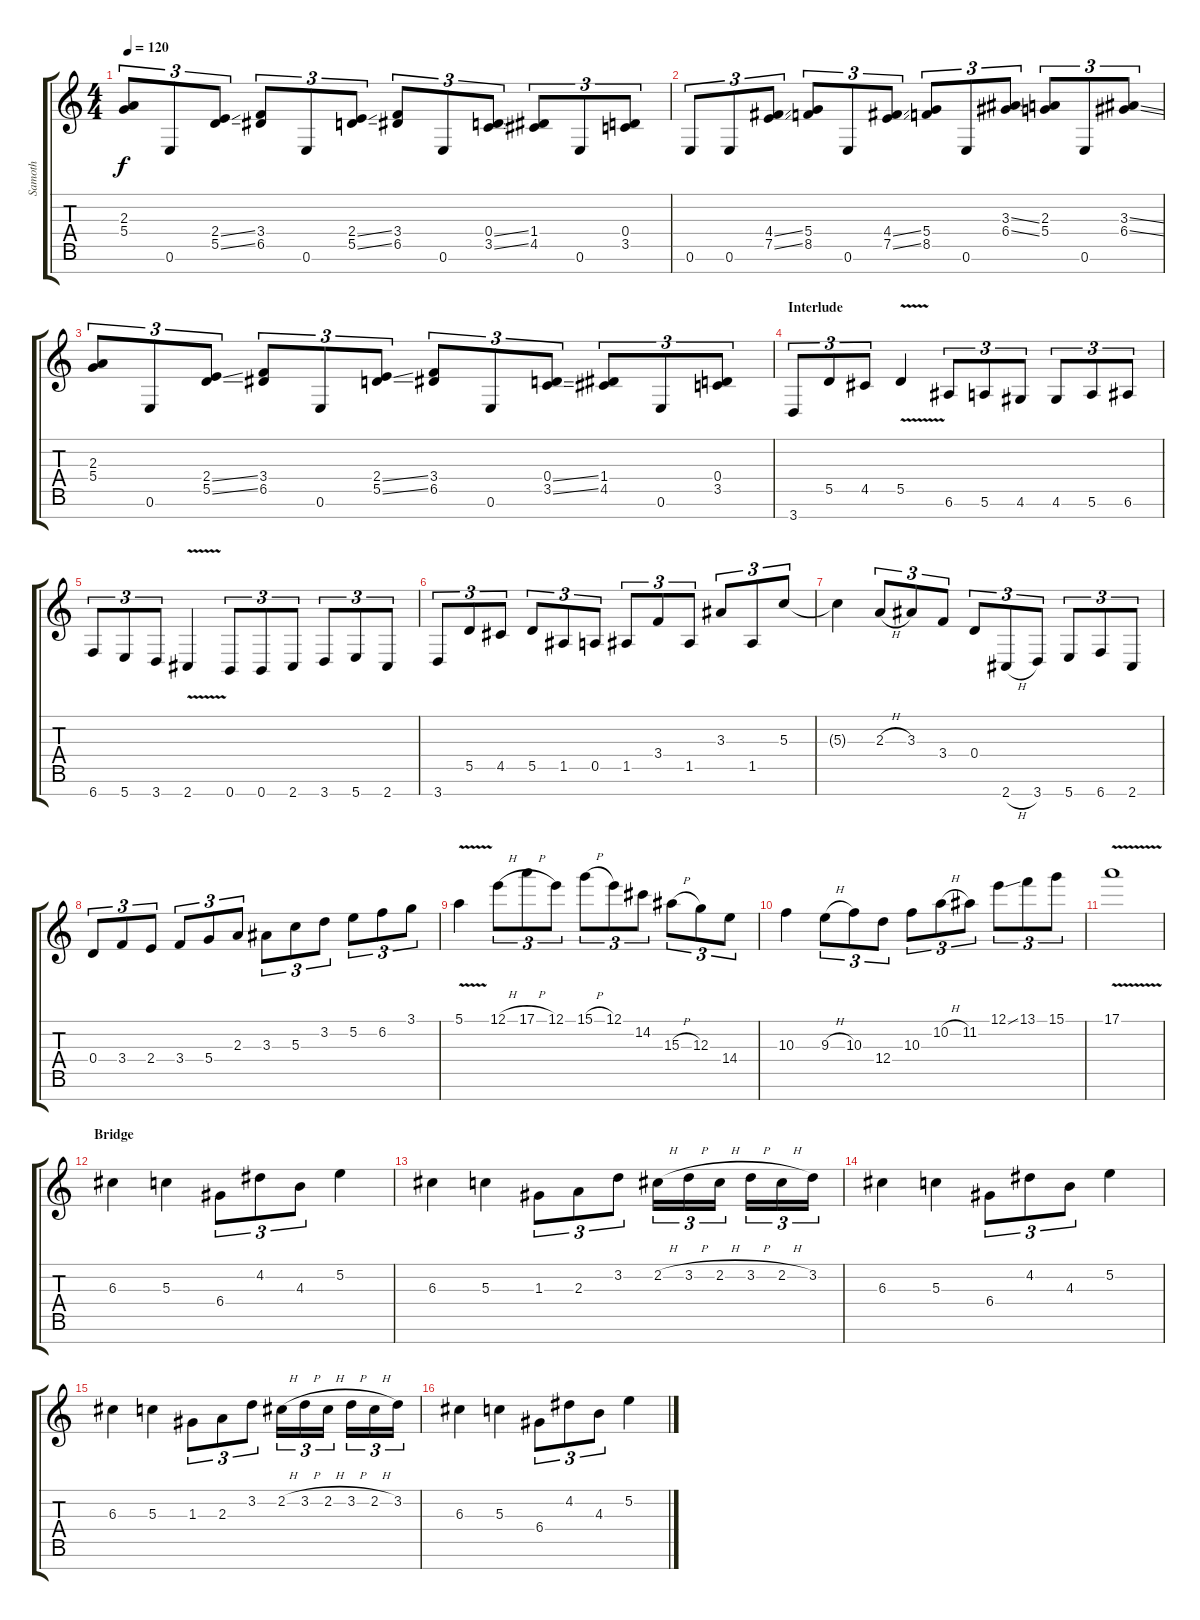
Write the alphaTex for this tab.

\track ("Samoth" "Samoth") {instrument distortionguitar}
\staff {score tabs}
\tuning (E4 B3 G3 D3 A2 E2 B1) {hide}
\ts (4 4)
\tempo 120
\clef g2
\ks c
(2.3 5.4).8{tu (3 2) dy f} 0.6.8{tu (3 2)} (2.4{ss} 5.5{ss}).8{tu (3 2)} (3.4 6.5).8{tu (3 2)} 0.6.8{tu (3 2)} (2.4{ss} 5.5{ss}).8{tu (3 2)} (3.4 6.5).8{tu (3 2)} 0.6.8{tu (3 2)} (0.4{ss} 3.5{ss}).8{tu (3 2)} (1.4 4.5).8{tu (3 2)} 0.6.8{tu (3 2)} (0.4 3.5).8{tu (3 2)} |
0.6.8{tu (3 2)} 0.6.8{tu (3 2)} (4.4{ss} 7.5{ss}).8{tu (3 2)} (5.4 8.5).8{tu (3 2)} 0.6.8{tu (3 2)} (4.4{ss} 7.5{ss}).8{tu (3 2)} (5.4 8.5).8{tu (3 2)} 0.6.8{tu (3 2)} (3.3{ss} 6.4{ss}).8{tu (3 2)} (2.3 5.4).8{tu (3 2)} 0.6.8{tu (3 2)} (3.3{ss} 6.4{ss}).8{tu (3 2)} |
(2.3 5.4).8{tu (3 2)} 0.6.8{tu (3 2)} (2.4{ss} 5.5{ss}).8{tu (3 2)} (3.4 6.5).8{tu (3 2)} 0.6.8{tu (3 2)} (2.4{ss} 5.5{ss}).8{tu (3 2)} (3.4 6.5).8{tu (3 2)} 0.6.8{tu (3 2)} (0.4{ss} 3.5{ss}).8{tu (3 2)} (1.4 4.5).8{tu (3 2)} 0.6.8{tu (3 2)} (0.4 3.5).8{tu (3 2)} |
\section ("" "Interlude")
3.7.8{tu (3 2)} 5.5.8{tu (3 2)} 4.5.8{tu (3 2)} 5.5{v}.4 6.6.8{tu (3 2)} 5.6.8{tu (3 2)} 4.6.8{tu (3 2)} 4.6.8{tu (3 2)} 5.6.8{tu (3 2)} 6.6.8{tu (3 2)} |
6.7.8{tu (3 2)} 5.7.8{tu (3 2)} 3.7.8{tu (3 2)} 2.7{v}.4 0.7.8{tu (3 2)} 0.7.8{tu (3 2)} 2.7.8{tu (3 2)} 3.7.8{tu (3 2)} 5.7.8{tu (3 2)} 2.7.8{tu (3 2)} |
3.7.8{tu (3 2)} 5.5.8{tu (3 2)} 4.5.8{tu (3 2)} 5.5.8{tu (3 2)} 1.5.8{tu (3 2)} 0.5.8{tu (3 2)} 1.5.8{tu (3 2)} 3.4.8{tu (3 2)} 1.5.8{tu (3 2)} 3.3.8{tu (3 2)} 1.5.8{tu (3 2)} 5.3.8{tu (3 2)} |
5.3{t}.4 2.3{h}.8{tu (3 2)} 3.3.8{tu (3 2)} 3.4.8{tu (3 2)} 0.4.8{tu (3 2)} 2.7{h}.8{tu (3 2)} 3.7.8{tu (3 2)} 5.7.8{tu (3 2)} 6.7.8{tu (3 2)} 2.7.8{tu (3 2)} |
0.4.8{tu (3 2)} 3.4.8{tu (3 2)} 2.4.8{tu (3 2)} 3.4.8{tu (3 2)} 5.4.8{tu (3 2)} 2.3.8{tu (3 2)} 3.3.8{tu (3 2)} 5.3.8{tu (3 2)} 3.2.8{tu (3 2)} 5.2.8{tu (3 2)} 6.2.8{tu (3 2)} 3.1.8{tu (3 2)} |
5.1{v}.4 12.1{h}.8{tu (3 2)} 17.1{h}.8{tu (3 2)} 12.1.8{tu (3 2)} 15.1{h}.8{tu (3 2)} 12.1.8{tu (3 2)} 14.2.8{tu (3 2)} 15.3{h}.8{tu (3 2)} 12.3.8{tu (3 2)} 14.4.8{tu (3 2)} |
10.3.4 9.3{h}.8{tu (3 2)} 10.3.8{tu (3 2)} 12.4.8{tu (3 2)} 10.3.8{tu (3 2)} 10.2{h}.8{tu (3 2)} 11.2.8{tu (3 2)} 12.1{ss}.8{tu (3 2)} 13.1.8{tu (3 2)} 15.1.8{tu (3 2)} |
17.1{v}.1 |
\section ("" "Bridge")
6.3.4 5.3.4 6.4.8{tu (3 2)} 4.2.8{tu (3 2)} 4.3.8{tu (3 2)} 5.2.4 |
6.3.4 5.3.4 1.3.8{tu (3 2)} 2.3.8{tu (3 2)} 3.2.8{tu (3 2)} 2.2{h}.16{tu (3 2)} 3.2{h}.16{tu (3 2)} 2.2{h}.16{tu (3 2)} 3.2{h}.16{tu (3 2)} 2.2{h}.16{tu (3 2)} 3.2.16{tu (3 2)} |
6.3.4 5.3.4 6.4.8{tu (3 2)} 4.2.8{tu (3 2)} 4.3.8{tu (3 2)} 5.2.4 |
6.3.4 5.3.4 1.3.8{tu (3 2)} 2.3.8{tu (3 2)} 3.2.8{tu (3 2)} 2.2{h}.16{tu (3 2)} 3.2{h}.16{tu (3 2)} 2.2{h}.16{tu (3 2)} 3.2{h}.16{tu (3 2)} 2.2{h}.16{tu (3 2)} 3.2.16{tu (3 2)} |
6.3.4 5.3.4 6.4.8{tu (3 2)} 4.2.8{tu (3 2)} 4.3.8{tu (3 2)} 5.2.4
